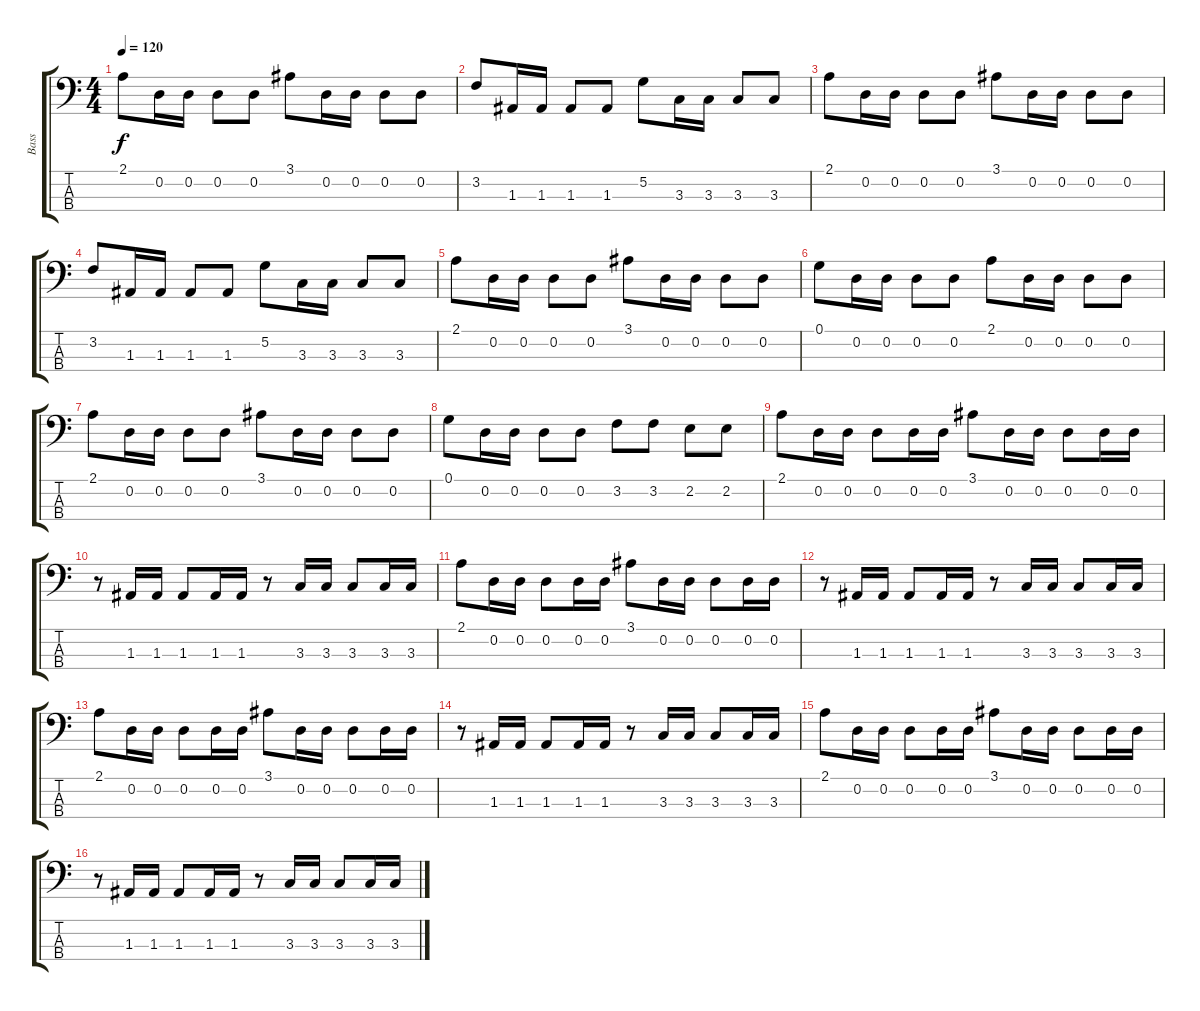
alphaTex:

\track ("Bass" "Bass") {instrument electricbasspick}
\staff {score tabs}
\tuning (G2 D2 A1 E1) {hide}
\ts (4 4)
\tempo 120
\clef f4
\ks c
2.1.8{dy f} 0.2.16 0.2.16 0.2.8 0.2.8 3.1.8 0.2.16 0.2.16 0.2.8 0.2.8 |
3.2.8 1.3.16 1.3.16 1.3.8 1.3.8 5.2.8 3.3.16 3.3.16 3.3.8 3.3.8 |
2.1.8 0.2.16 0.2.16 0.2.8 0.2.8 3.1.8 0.2.16 0.2.16 0.2.8 0.2.8 |
3.2.8 1.3.16 1.3.16 1.3.8 1.3.8 5.2.8 3.3.16 3.3.16 3.3.8 3.3.8 |
2.1.8 0.2.16 0.2.16 0.2.8 0.2.8 3.1.8 0.2.16 0.2.16 0.2.8 0.2.8 |
0.1.8 0.2.16 0.2.16 0.2.8 0.2.8 2.1.8 0.2.16 0.2.16 0.2.8 0.2.8 |
2.1.8 0.2.16 0.2.16 0.2.8 0.2.8 3.1.8 0.2.16 0.2.16 0.2.8 0.2.8 |
0.1.8 0.2.16 0.2.16 0.2.8 0.2.8 3.2.8 3.2.8 2.2.8 2.2.8 |
2.1.8 0.2.16 0.2.16 0.2.8 0.2.16 0.2.16 3.1.8 0.2.16 0.2.16 0.2.8 0.2.16 0.2.16 |
r.8 1.3.16 1.3.16 1.3.8 1.3.16 1.3.16 r.8 3.3.16 3.3.16 3.3.8 3.3.16 3.3.16 |
2.1.8 0.2.16 0.2.16 0.2.8 0.2.16 0.2.16 3.1.8 0.2.16 0.2.16 0.2.8 0.2.16 0.2.16 |
r.8 1.3.16 1.3.16 1.3.8 1.3.16 1.3.16 r.8 3.3.16 3.3.16 3.3.8 3.3.16 3.3.16 |
2.1.8 0.2.16 0.2.16 0.2.8 0.2.16 0.2.16 3.1.8 0.2.16 0.2.16 0.2.8 0.2.16 0.2.16 |
r.8 1.3.16 1.3.16 1.3.8 1.3.16 1.3.16 r.8 3.3.16 3.3.16 3.3.8 3.3.16 3.3.16 |
2.1.8 0.2.16 0.2.16 0.2.8 0.2.16 0.2.16 3.1.8 0.2.16 0.2.16 0.2.8 0.2.16 0.2.16 |
r.8 1.3.16 1.3.16 1.3.8 1.3.16 1.3.16 r.8 3.3.16 3.3.16 3.3.8 3.3.16 3.3.16
